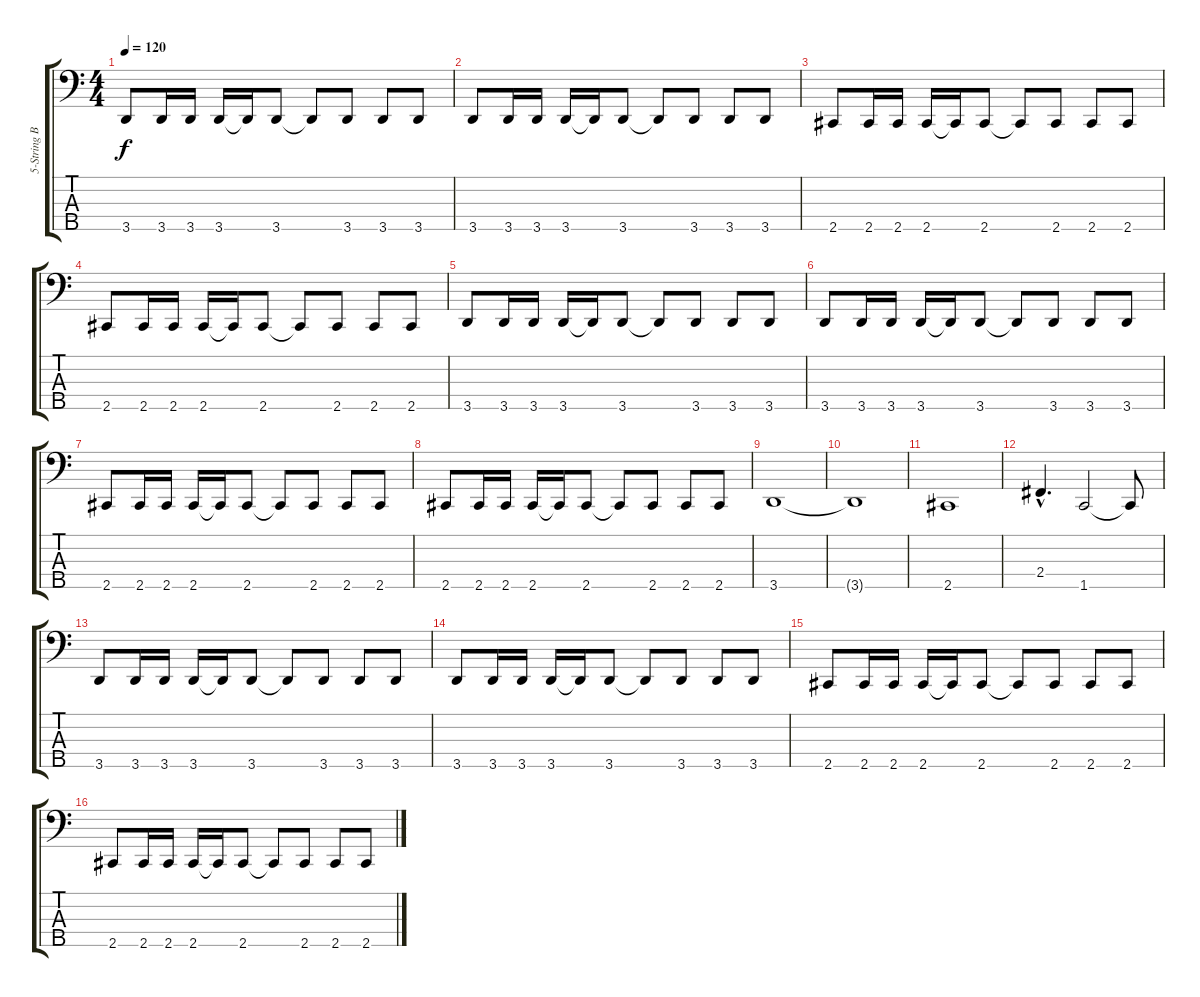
\track ("5-String Bass " "5-String B") {instrument slapbass1}
\staff {score tabs}
\tuning (G2 D2 A1 E1 B0) {hide}
\ts (4 4)
\tempo 120
\clef f4
\ks c
3.5.8{dy f} 3.5.16 3.5.16 3.5.16 3.5{t}.16 3.5.8 3.5{t}.8 3.5.8 3.5.8 3.5.8 |
3.5.8 3.5.16 3.5.16 3.5.16 3.5{t}.16 3.5.8 3.5{t}.8 3.5.8 3.5.8 3.5.8 |
2.5.8 2.5.16 2.5.16 2.5.16 2.5{t}.16 2.5.8 2.5{t}.8 2.5.8 2.5.8 2.5.8 |
2.5.8 2.5.16 2.5.16 2.5.16 2.5{t}.16 2.5.8 2.5{t}.8 2.5.8 2.5.8 2.5.8 |
3.5.8 3.5.16 3.5.16 3.5.16 3.5{t}.16 3.5.8 3.5{t}.8 3.5.8 3.5.8 3.5.8 |
3.5.8 3.5.16 3.5.16 3.5.16 3.5{t}.16 3.5.8 3.5{t}.8 3.5.8 3.5.8 3.5.8 |
2.5.8 2.5.16 2.5.16 2.5.16 2.5{t}.16 2.5.8 2.5{t}.8 2.5.8 2.5.8 2.5.8 |
2.5.8 2.5.16 2.5.16 2.5.16 2.5{t}.16 2.5.8 2.5{t}.8 2.5.8 2.5.8 2.5.8 |
3.5.1 |
3.5{t}.1 |
2.5.1 |
2.4{hac}.4{d} 1.5.2 1.5{t}.8 |
3.5.8 3.5.16 3.5.16 3.5.16 3.5{t}.16 3.5.8 3.5{t}.8 3.5.8 3.5.8 3.5.8 |
3.5.8 3.5.16 3.5.16 3.5.16 3.5{t}.16 3.5.8 3.5{t}.8 3.5.8 3.5.8 3.5.8 |
2.5.8 2.5.16 2.5.16 2.5.16 2.5{t}.16 2.5.8 2.5{t}.8 2.5.8 2.5.8 2.5.8 |
2.5.8 2.5.16 2.5.16 2.5.16 2.5{t}.16 2.5.8 2.5{t}.8 2.5.8 2.5.8 2.5.8
